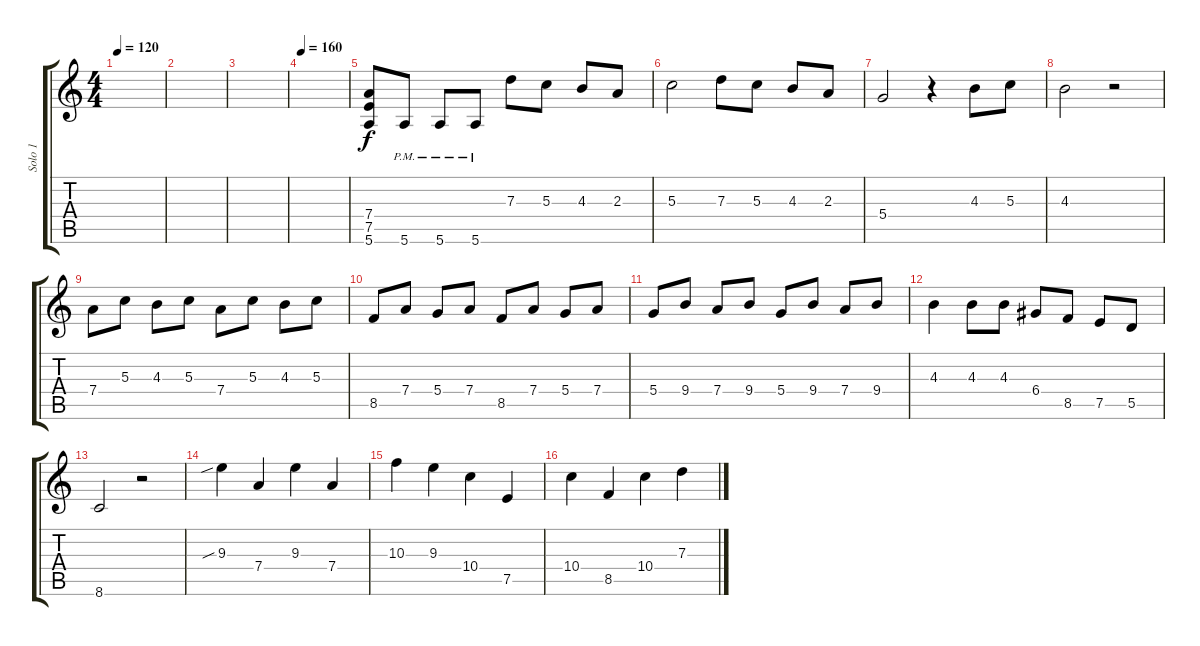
\track ("Solo 1" "Solo 1") {instrument distortionguitar}
\staff {score tabs}
\tuning (E4 B3 G3 D3 A2 E2) {hide}
\ts (4 4)
\tempo 120
\tempo 70
\tempo 120
\clef g2
\ks c
|
|
|
\tempo 160
|
(7.4 7.5 5.6).8 5.6{pm}.8 5.6{pm}.8 5.6{pm}.8 7.3.8 5.3.8 4.3.8 2.3.8 |
5.3.2 7.3.8 5.3.8 4.3.8 2.3.8 |
5.4.2 r.4 4.3.8 5.3.8 |
4.3.2 r.2 |
7.4.8 5.3.8 4.3.8 5.3.8 7.4.8 5.3.8 4.3.8 5.3.8 |
8.5.8 7.4.8 5.4.8 7.4.8 8.5.8 7.4.8 5.4.8 7.4.8 |
5.4.8 9.4.8 7.4.8 9.4.8 5.4.8 9.4.8 7.4.8 9.4.8 |
4.3.4 4.3.8 4.3.8 6.4.8 8.5.8 7.5.8 5.5.8 |
8.6.2 r.2 |
9.3{sib}.4 7.4.4 9.3.4 7.4.4 |
10.3.4 9.3.4 10.4.4 7.5.4 |
10.4.4 8.5.4 10.4.4 7.3.4
